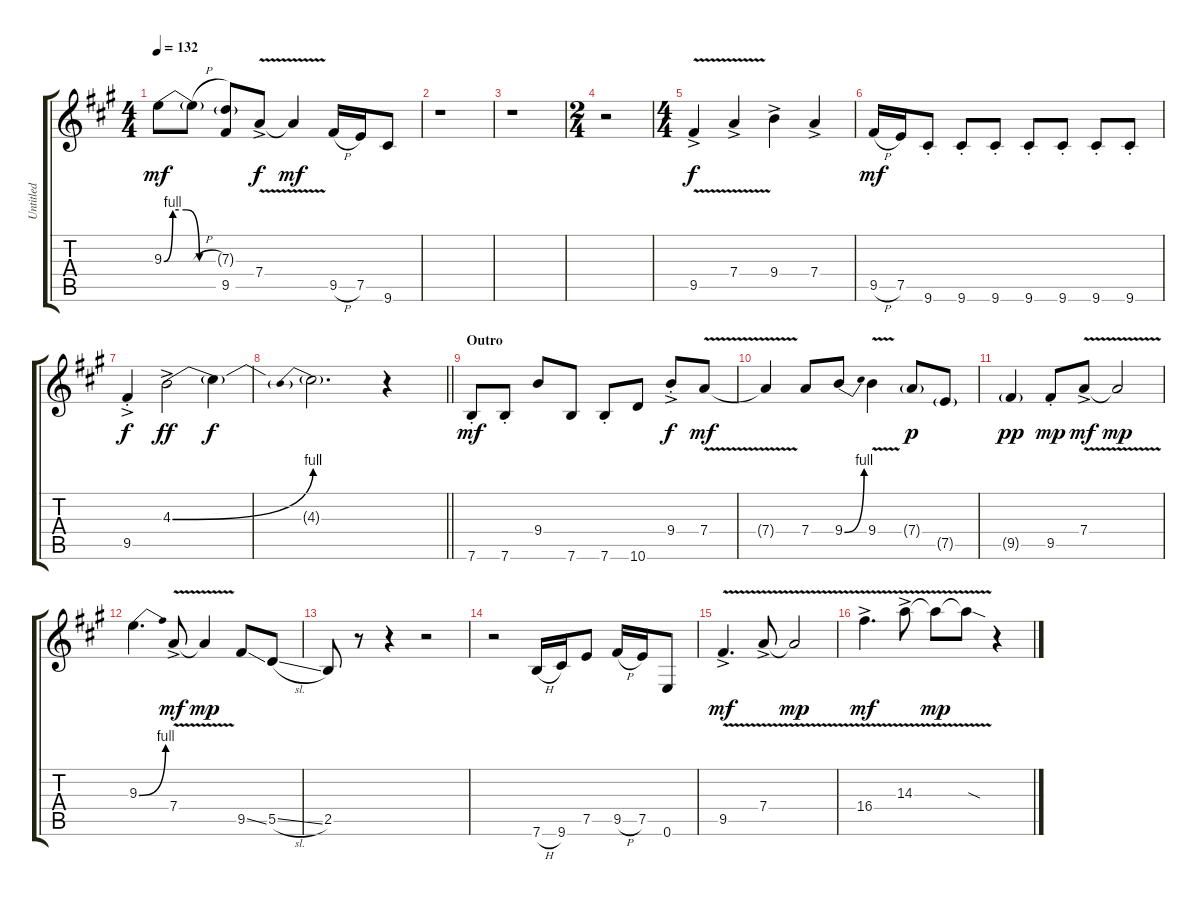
\track ("Untitled" "Untitled") {instrument electricguitarclean}
\staff {score tabs}
\tuning (E4 B3 G3 D3 A2 E2) {hide}
\ts (4 4)
\tempo 132
\clef g2
\ks a
9.3{be (custom 0 0 10 4 25 4 40 0 60 0)}.8{dy mf} 9.3{h t}.8 (7.3{g} 9.5).8 7.4{v ac}.8{dy f} 7.4{v t}.4{dy mf} 9.5{h}.16 7.5.16 9.6.8 |
r.1 |
r.1 |
\ts (2 4)
r.2 |
\ts (4 4)
9.5{v ac}.4{dy f} 7.4{v ac}.4 9.4{ac}.4 7.4{ac}.4 |
9.5{h}.16{dy mf} 7.5.16 9.6{st}.8 9.6{st}.8 9.6{st}.8 9.6{st}.8 9.6{st}.8 9.6{st}.8 9.6{st}.8 |
9.5{ac st}.4{dy f} 4.3{be (bend 0 0 60 4) ac}.2{dy ff} 4.3{t}.4{dy f} |
\barLineRight lightlight
4.3{be (prebend 0 4 60 4) t}.2{d} r.4 |
\section ("" "Outro")
7.6{st}.8{dy mf} 7.6{st}.8 9.4.8 7.6.8 7.6{st}.8 10.6.8 9.4{ac st}.8{dy f} 7.4{v}.8{dy mf} |
7.4{v t}.4 7.4.8 9.4{be (bend 0 0 60 4)}.8 9.4{v}.4 7.4{g}.8{dy p} 7.5{g}.8 |
9.5{g}.4{dy pp} 9.5{st}.8{dy mp} 7.4{v ac}.8{dy mf} 7.4{v t}.2{dy mp} |
9.3{be (bend 0 0 60 4)}.4{d} 7.4{v ac}.8{dy mf} 7.4{v t}.4{dy mp} 9.5{ss}.8 5.5{sl}.8 |
2.5.8 r.8 r.4 r.2 |
r.2 7.6{h}.16 9.6.16 7.5.8 9.5{h}.16 7.5.16 0.6.8 |
9.5{v ac}.4{d dy mf} 7.4{v ac}.8 7.4{v t}.2{dy mp} |
16.4{v ac}.4{d dy mf} 14.3{v ac}.8 14.3{v t}.8{dy mp} 14.3{sod t}.8 r.4
